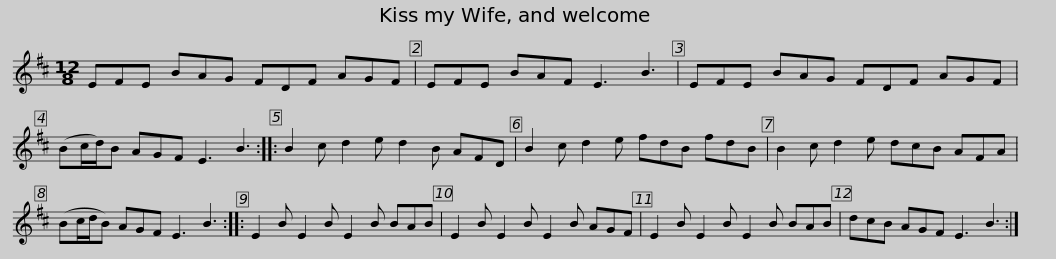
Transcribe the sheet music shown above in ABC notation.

X:1
L:1/8
M:12/8
I:linebreak $
K:D
V:1 treble
V:1
 EFE BAG FDF AGF | EFE BAF E3 B3 | EFE BAG FDF AGF |$ (Bc/d/)B AGF E3 B3 :: B2 c d2 e d2 B AFD | %5
 B2 c d2 e fdB fdB | B2 c d2 e dcB AFA |$ (Bc/d/B) AGF E3 B3 :: E2 B E2 B E2 B BAB | E2 B E2 B E2 B AGF | %10
 E2 B E2 B E2 B BAB |$ dcB AGF E3 B3 :| %12
